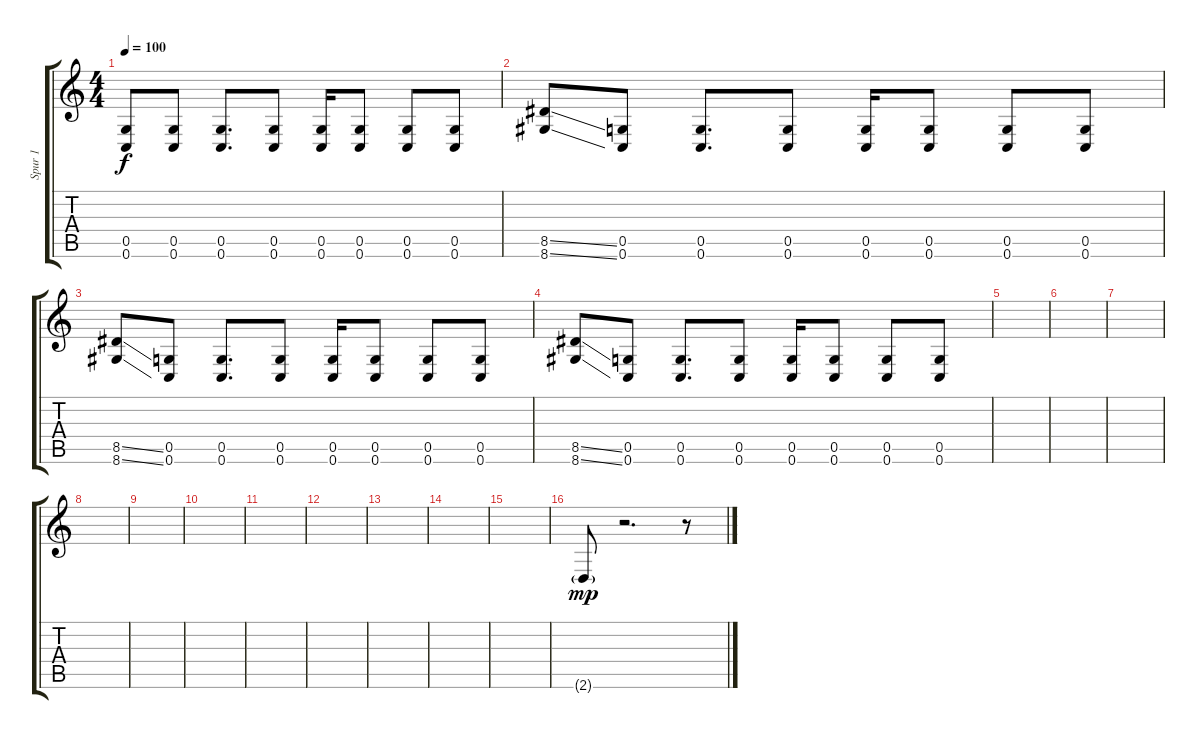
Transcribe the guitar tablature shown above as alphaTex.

\track ("Spur 1" "Spur 1") {instrument distortionguitar}
\staff {score tabs}
\tuning (D4 A3 F3 C3 G2 C2) {hide}
\ts (4 4)
\tempo 100
\clef g2
\ks c
(0.5 0.6).8{dy f} (0.5 0.6).8 (0.5 0.6).8{d} (0.5 0.6).8 (0.5 0.6).16 (0.5 0.6).8 (0.5 0.6).8 (0.5 0.6).8 |
(8.5{ss} 8.6{ss}).8 (0.5 0.6).8 (0.5 0.6).8{d} (0.5 0.6).8 (0.5 0.6).16 (0.5 0.6).8 (0.5 0.6).8 (0.5 0.6).8 |
(8.5{ss} 8.6{ss}).8 (0.5 0.6).8 (0.5 0.6).8{d} (0.5 0.6).8 (0.5 0.6).16 (0.5 0.6).8 (0.5 0.6).8 (0.5 0.6).8 |
(8.5{ss} 8.6{ss}).8 (0.5 0.6).8 (0.5 0.6).8{d} (0.5 0.6).8 (0.5 0.6).16 (0.5 0.6).8 (0.5 0.6).8 (0.5 0.6).8 |
|
|
|
|
|
|
|
|
|
|
|
2.6{g}.8{dy mp} r.2{d} r.8
